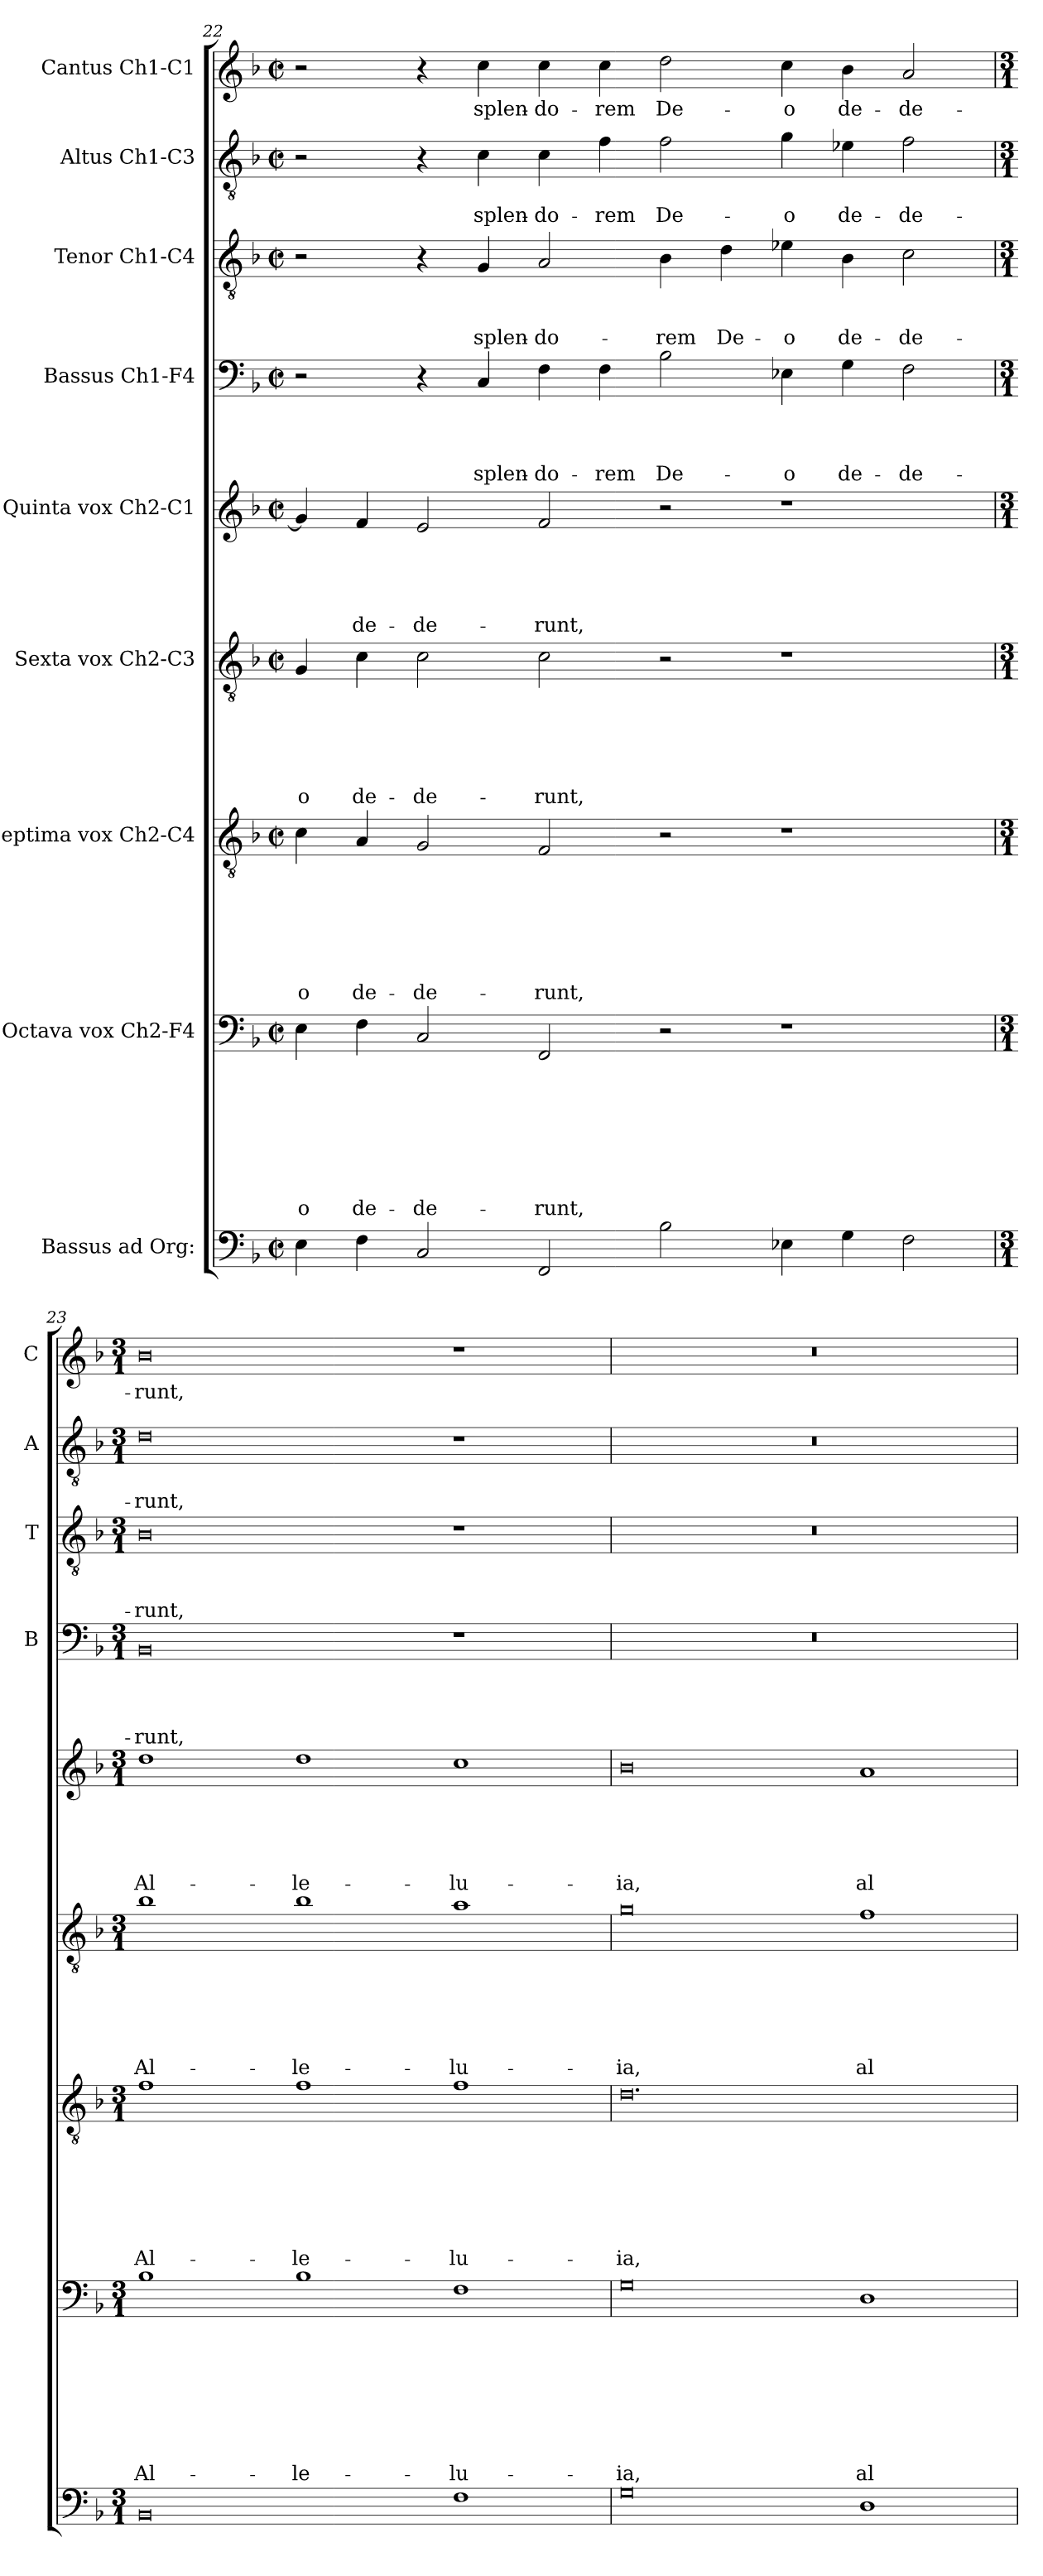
**kern	**kern	**text	**text	**text	**text	**text	**text	**text	**text	**kern	**text	**text	**text	**text	**text	**text	**text	**kern	**text	**text	**text	**text	**text	**text	**kern	**text	**text	**text	**text	**text	**kern	**text	**text	**text	**text	**kern	**text	**text	**text	**kern	**text	**text	**kern	**text
*part9	*part8	*part8	*part8	*part8	*part8	*part8	*part8	*part8	*part8	*part7	*part7	*part7	*part7	*part7	*part7	*part7	*part7	*part6	*part6	*part6	*part6	*part6	*part6	*part6	*part5	*part5	*part5	*part5	*part5	*part5	*part4	*part4	*part4	*part4	*part4	*part3	*part3	*part3	*part3	*part2	*part2	*part2	*part1	*part1
*staff9	*staff8	*staff8	*staff8	*staff8	*staff8	*staff8	*staff8	*staff8	*staff8	*staff7	*staff7	*staff7	*staff7	*staff7	*staff7	*staff7	*staff7	*staff6	*staff6	*staff6	*staff6	*staff6	*staff6	*staff6	*staff5	*staff5	*staff5	*staff5	*staff5	*staff5	*staff4	*staff4	*staff4	*staff4	*staff4	*staff3	*staff3	*staff3	*staff3	*staff2	*staff2	*staff2	*staff1	*staff1
*I"Bassus ad Org:	*I"Octava vox Ch2-F4	*	*	*	*	*	*	*	*	*I"Septima vox Ch2-C4	*	*	*	*	*	*	*	*I"Sexta vox Ch2-C3	*	*	*	*	*	*	*I"Quinta vox Ch2-C1	*	*	*	*	*	*I"Bassus Ch1-F4	*	*	*	*	*I"Tenor Ch1-C4	*	*	*	*I"Altus Ch1-C3	*	*	*I"Cantus Ch1-C1	*
*	*	*	*	*	*	*	*	*	*	*	*	*	*	*	*	*	*	*	*	*	*	*	*	*	*	*	*	*	*	*	*I'B	*	*	*	*	*I'T	*	*	*	*I'A	*	*	*I'C	*
*clefF4	*clefF4	*	*	*	*	*	*	*	*	*clefGv2	*	*	*	*	*	*	*	*clefGv2	*	*	*	*	*	*	*clefG2	*	*	*	*	*	*clefF4	*	*	*	*	*clefGv2	*	*	*	*clefGv2	*	*	*clefG2	*
*k[b-]	*k[b-]	*	*	*	*	*	*	*	*	*k[b-]	*	*	*	*	*	*	*	*k[b-]	*	*	*	*	*	*	*k[b-]	*	*	*	*	*	*k[b-]	*	*	*	*	*k[b-]	*	*	*	*k[b-]	*	*	*k[b-]	*
*F:	*F:	*	*	*	*	*	*	*	*	*F:	*	*	*	*	*	*	*	*F:	*	*	*	*	*	*	*F:	*	*	*	*	*	*F:	*	*	*	*	*F:	*	*	*	*F:	*	*	*F:	*
*M2/2	*M2/2	*	*	*	*	*	*	*	*	*M2/2	*	*	*	*	*	*	*	*M2/2	*	*	*	*	*	*	*M2/2	*	*	*	*	*	*M2/2	*	*	*	*	*M2/2	*	*	*	*M2/2	*	*	*M2/2	*
*met(c|)	*met(c|)	*	*	*	*	*	*	*	*	*met(c|)	*	*	*	*	*	*	*	*met(c|)	*	*	*	*	*	*	*met(c|)	*	*	*	*	*	*met(c|)	*	*	*	*	*met(c|)	*	*	*	*met(c|)	*	*	*met(c|)	*
=22	=22	=22	=22	=22	=22	=22	=22	=22	=22	=22	=22	=22	=22	=22	=22	=22	=22	=22	=22	=22	=22	=22	=22	=22	=22	=22	=22	=22	=22	=22	=22	=22	=22	=22	=22	=22	=22	=22	=22	=22	=22	=22	=22	=22
!	!	!	!	!	!	!	!	!	!LO:LY:b	!	!	!	!	!	!	!	!LO:LY:b	!	!	!	!	!	!	!LO:LY:b	!	!	!	!	!	!	!	!	!	!	!	!	!	!	!	!	!	!	!	!
4E\	4E\	.	.	.	.	.	.	.	-o	4c\	.	.	.	.	.	.	-o	4G/	.	.	.	.	.	-o	4g/]	.	.	.	.	.	2r	.	.	.	.	2r	.	.	.	2r	.	.	2r	.
!	!	!	!	!	!	!	!	!	!LO:LY:b	!	!	!	!	!	!	!	!LO:LY:b	!	!	!	!	!	!	!LO:LY:b	!	!	!	!	!	!LO:LY:b	!	!	!	!	!	!	!	!	!	!	!	!	!	!
4F\	4F\	.	.	.	.	.	.	.	de-	4A/	.	.	.	.	.	.	de-	4c\	.	.	.	.	.	de-	4f/	.	.	.	.	de-	.	.	.	.	.	.	.	.	.	.	.	.	.	.
!	!	!	!	!	!	!	!	!	!LO:LY:b	!	!	!	!	!	!	!	!LO:LY:b	!	!	!	!	!	!	!LO:LY:b	!	!	!	!	!	!LO:LY:b	!	!	!	!	!	!	!	!	!	!	!	!	!	!
2C/	2C/	.	.	.	.	.	.	.	-de-	2G/	.	.	.	.	.	.	-de-	2c\	.	.	.	.	.	-de-	2e/	.	.	.	.	-de-	4r	.	.	.	.	4r	.	.	.	4r	.	.	4r	.
!	!	!	!	!	!	!	!	!	!	!	!	!	!	!	!	!	!	!	!	!	!	!	!	!	!	!	!	!	!	!	!	!	!	!	!LO:LY:b	!	!	!	!LO:LY:b	!	!	!LO:LY:b	!	!LO:LY:b
.	.	.	.	.	.	.	.	.	.	.	.	.	.	.	.	.	.	.	.	.	.	.	.	.	.	.	.	.	.	.	4C/	.	.	.	splen-	4G/	.	.	splen-	4c\	.	splen-	4cc\	splen-
!	!	!	!	!	!	!	!	!	!LO:LY:b	!	!	!	!	!	!	!	!LO:LY:b	!	!	!	!	!	!	!LO:LY:b	!	!	!	!	!	!LO:LY:b	!	!	!	!	!LO:LY:b	!	!	!	!LO:LY:b	!	!	!LO:LY:b	!	!LO:LY:b
2FF/	2FF/	.	.	.	.	.	.	.	-runt,	2F/	.	.	.	.	.	.	-runt,	2c\	.	.	.	.	.	-runt,	2f/	.	.	.	.	-runt,	4F\	.	.	.	-do-	2A/	.	.	-do-	4c\	.	-do-	4cc\	-do-
!	!	!	!	!	!	!	!	!	!	!	!	!	!	!	!	!	!	!	!	!	!	!	!	!	!	!	!	!	!	!	!	!	!	!	!LO:LY:b	!	!	!	!	!	!	!LO:LY:b	!	!LO:LY:b
.	.	.	.	.	.	.	.	.	.	.	.	.	.	.	.	.	.	.	.	.	.	.	.	.	.	.	.	.	.	.	4F\	.	.	.	-rem	.	.	.	.	4f\	.	-rem	4cc\	-rem
!	!	!	!	!	!	!	!	!	!	!	!	!	!	!	!	!	!	!	!	!	!	!	!	!	!	!	!	!	!	!	!	!	!	!	!LO:LY:b	!	!	!	!LO:LY:b	!	!	!LO:LY:b	!	!LO:LY:b
2B-\	2r	.	.	.	.	.	.	.	.	2r	.	.	.	.	.	.	.	2r	.	.	.	.	.	.	2r	.	.	.	.	.	2B-\	.	.	.	De-	4B-\	.	.	-rem	2f\	.	De-	2dd\	De-
!	!	!	!	!	!	!	!	!	!	!	!	!	!	!	!	!	!	!	!	!	!	!	!	!	!	!	!	!	!	!	!	!	!	!	!	!	!	!	!LO:LY:b	!	!	!	!	!
.	.	.	.	.	.	.	.	.	.	.	.	.	.	.	.	.	.	.	.	.	.	.	.	.	.	.	.	.	.	.	.	.	.	.	.	4d\	.	.	De-	.	.	.	.	.
!	!	!	!	!	!	!	!	!	!	!	!	!	!	!	!	!	!	!	!	!	!	!	!	!	!	!	!	!	!	!	!	!	!	!	!LO:LY:b	!	!	!	!LO:LY:b	!	!	!LO:LY:b	!	!LO:LY:b
4E-X\	1r	.	.	.	.	.	.	.	.	1r	.	.	.	.	.	.	.	1r	.	.	.	.	.	.	1r	.	.	.	.	.	4E-X\	.	.	.	-o	4e-\	.	.	-o	4g\	.	-o	4cc\	-o
!	!	!	!	!	!	!	!	!	!	!	!	!	!	!	!	!	!	!	!	!	!	!	!	!	!	!	!	!	!	!	!	!	!	!	!LO:LY:b	!	!	!	!LO:LY:b	!	!	!LO:LY:b	!	!LO:LY:b
4G\	.	.	.	.	.	.	.	.	.	.	.	.	.	.	.	.	.	.	.	.	.	.	.	.	.	.	.	.	.	.	4G\	.	.	.	de-	4B-\	.	.	de-	4e-\	.	de-	4b-\	de-
!	!	!	!	!	!	!	!	!	!	!	!	!	!	!	!	!	!	!	!	!	!	!	!	!	!	!	!	!	!	!	!	!	!	!	!LO:LY:b	!	!	!	!LO:LY:b	!	!	!LO:LY:b	!	!LO:LY:b
2F\	.	.	.	.	.	.	.	.	.	.	.	.	.	.	.	.	.	.	.	.	.	.	.	.	.	.	.	.	.	.	2F\	.	.	.	-de-	2c\	.	.	-de-	2f\	.	-de-	2a/	-de-
!!LO:LB:g=z
=23	=23	=23	=23	=23	=23	=23	=23	=23	=23	=23	=23	=23	=23	=23	=23	=23	=23	=23	=23	=23	=23	=23	=23	=23	=23	=23	=23	=23	=23	=23	=23	=23	=23	=23	=23	=23	=23	=23	=23	=23	=23	=23	=23	=23
*M3/1	*M3/1	*	*	*	*	*	*	*	*	*M3/1	*	*	*	*	*	*	*	*M3/1	*	*	*	*	*	*	*M3/1	*	*	*	*	*	*M3/1	*	*	*	*	*M3/1	*	*	*	*M3/1	*	*	*M3/1	*
!	!	!	!	!	!	!	!	!	!LO:LY:b	!	!	!	!	!	!	!	!LO:LY:b	!	!	!	!	!	!	!LO:LY:b	!	!	!	!	!	!LO:LY:b	!	!	!	!	!LO:LY:b	!	!	!	!LO:LY:b	!	!	!LO:LY:b	!	!LO:LY:b
0BB-	1B-	.	.	.	.	.	.	.	Al-	1f	.	.	.	.	.	.	Al-	1b-	.	.	.	.	.	Al-	1dd	.	.	.	.	Al-	0BB-	.	.	.	-runt,	0B-	.	.	-runt,	0d	.	-runt,	0b-	-runt,
!	!	!	!	!	!	!	!	!	!LO:LY:b	!	!	!	!	!	!	!	!LO:LY:b	!	!	!	!	!	!	!LO:LY:b	!	!	!	!	!	!LO:LY:b	!	!	!	!	!	!	!	!	!	!	!	!	!	!
.	1B-	.	.	.	.	.	.	.	-le-	1f	.	.	.	.	.	.	-le-	1b-	.	.	.	.	.	-le-	1dd	.	.	.	.	-le-	.	.	.	.	.	.	.	.	.	.	.	.	.	.
!	!	!	!	!	!	!	!	!	!LO:LY:b	!	!	!	!	!	!	!	!LO:LY:b	!	!	!	!	!	!	!LO:LY:b	!	!	!	!	!	!LO:LY:b	!	!	!	!	!	!	!	!	!	!	!	!	!	!
1F	1F	.	.	.	.	.	.	.	-lu-	1f	.	.	.	.	.	.	-lu-	1a	.	.	.	.	.	-lu-	1cc	.	.	.	.	-lu-	1r	.	.	.	.	1r	.	.	.	1r	.	.	1r	.
=24	=24	=24	=24	=24	=24	=24	=24	=24	=24	=24	=24	=24	=24	=24	=24	=24	=24	=24	=24	=24	=24	=24	=24	=24	=24	=24	=24	=24	=24	=24	=24	=24	=24	=24	=24	=24	=24	=24	=24	=24	=24	=24	=24	=24
!	!	!	!	!	!	!	!	!	!LO:LY:b	!	!	!	!	!	!	!	!LO:LY:b	!	!	!	!	!	!	!LO:LY:b	!	!	!	!	!	!LO:LY:b	!	!	!	!	!	!	!	!	!	!	!	!	!	!
0G	0G	.	.	.	.	.	.	.	-ia,	0.d	.	.	.	.	.	.	-ia,	0g	.	.	.	.	.	-ia,	0b-	.	.	.	.	-ia,	0.r	.	.	.	.	0.r	.	.	.	0.r	.	.	0.r	.
!	!	!	!	!	!	!	!	!	!LO:LY:b	!	!	!	!	!	!	!	!	!	!	!	!	!	!	!LO:LY:b	!	!	!	!	!	!LO:LY:b	!	!	!	!	!	!	!	!	!	!	!	!	!	!
1D	1D	.	.	.	.	.	.	.	al-	.	.	.	.	.	.	.	.	1f	.	.	.	.	.	al-	1a	.	.	.	.	al-	.	.	.	.	.	.	.	.	.	.	.	.	.	.
=	=	=	=	=	=	=	=	=	=	=	=	=	=	=	=	=	=	=	=	=	=	=	=	=	=	=	=	=	=	=	=	=	=	=	=	=	=	=	=	=	=	=	=	=
*-	*-	*-	*-	*-	*-	*-	*-	*-	*-	*-	*-	*-	*-	*-	*-	*-	*-	*-	*-	*-	*-	*-	*-	*-	*-	*-	*-	*-	*-	*-	*-	*-	*-	*-	*-	*-	*-	*-	*-	*-	*-	*-	*-	*-
